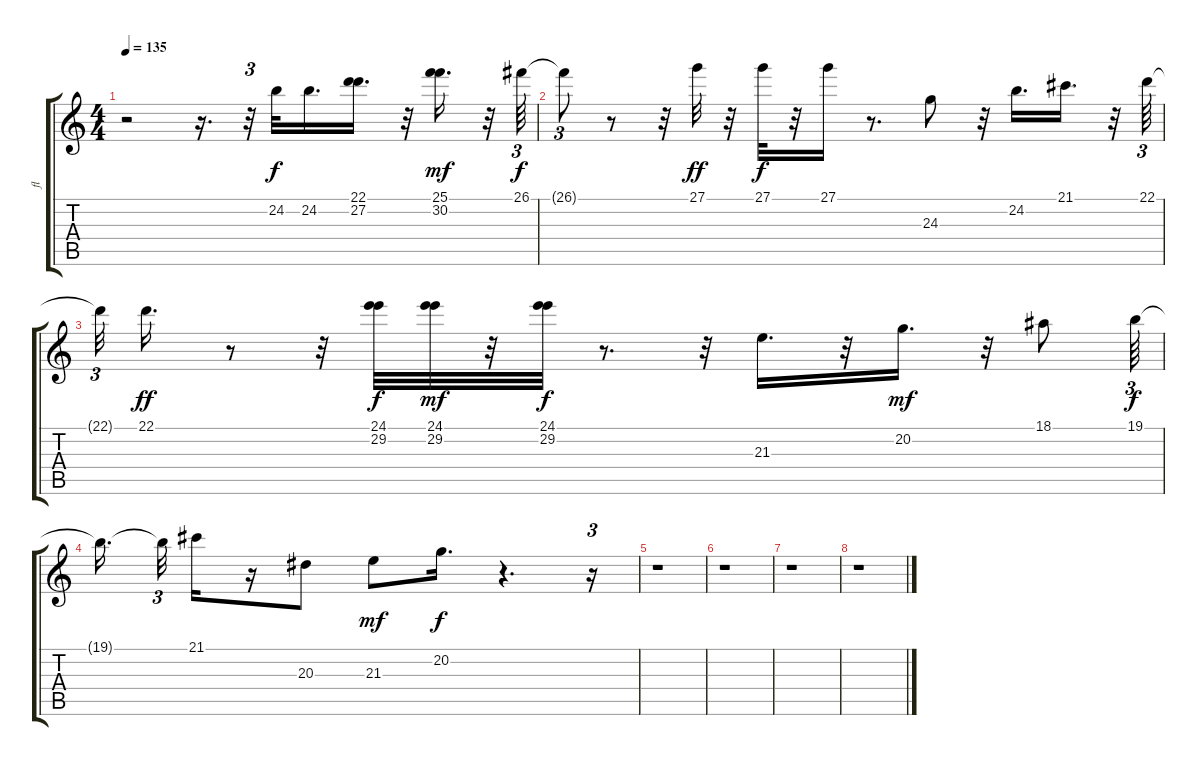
\track ("fl" "fl") {instrument flute}
\staff {score tabs}
\tuning (E4 B3 G3 D3 A2 E2) {hide}
\ts (4 4)
\tempo 135
\clef g2
\ks c
r.2{dy ff} r.16{d} r.32{tu (3 2)} 24.2.32{dy f} 24.2.16{d} (22.1 27.2).16{d} r.32 (25.1 30.2).16{d dy mf} r.32 26.1.64{tu (3 2) dy f} |
26.1{t}.8{tu (3 2)} r.8 r.32 27.1.32{dy ff} r.32 27.1.32{dy f} r.32 27.1.16 r.8{d} 24.3.8 r.32 24.2.16{d} 21.1.16{d} r.32 22.1.64{tu (3 2)} |
22.1{t}.32{tu (3 2)} 22.1.16{d dy ff} r.8 r.32 (24.1 29.2).32{dy f} (24.1 29.2).32{dy mf} r.32 (24.1 29.2).32{dy f} r.8{d} r.32 21.3.16{d} r.32 20.2.16{d dy mf} r.32 18.1.8 19.1.64{tu (3 2) dy f} |
19.1{t}.16{d beam splitsecondary} 19.1{t}.32{tu (3 2)} 21.1.16 r.16 20.3.8 21.3.8{dy mf} 20.2.16{d dy f} r.4{d} r.16{tu (3 2)} |
r.1 |
r.1 |
r.1 |
r.1
